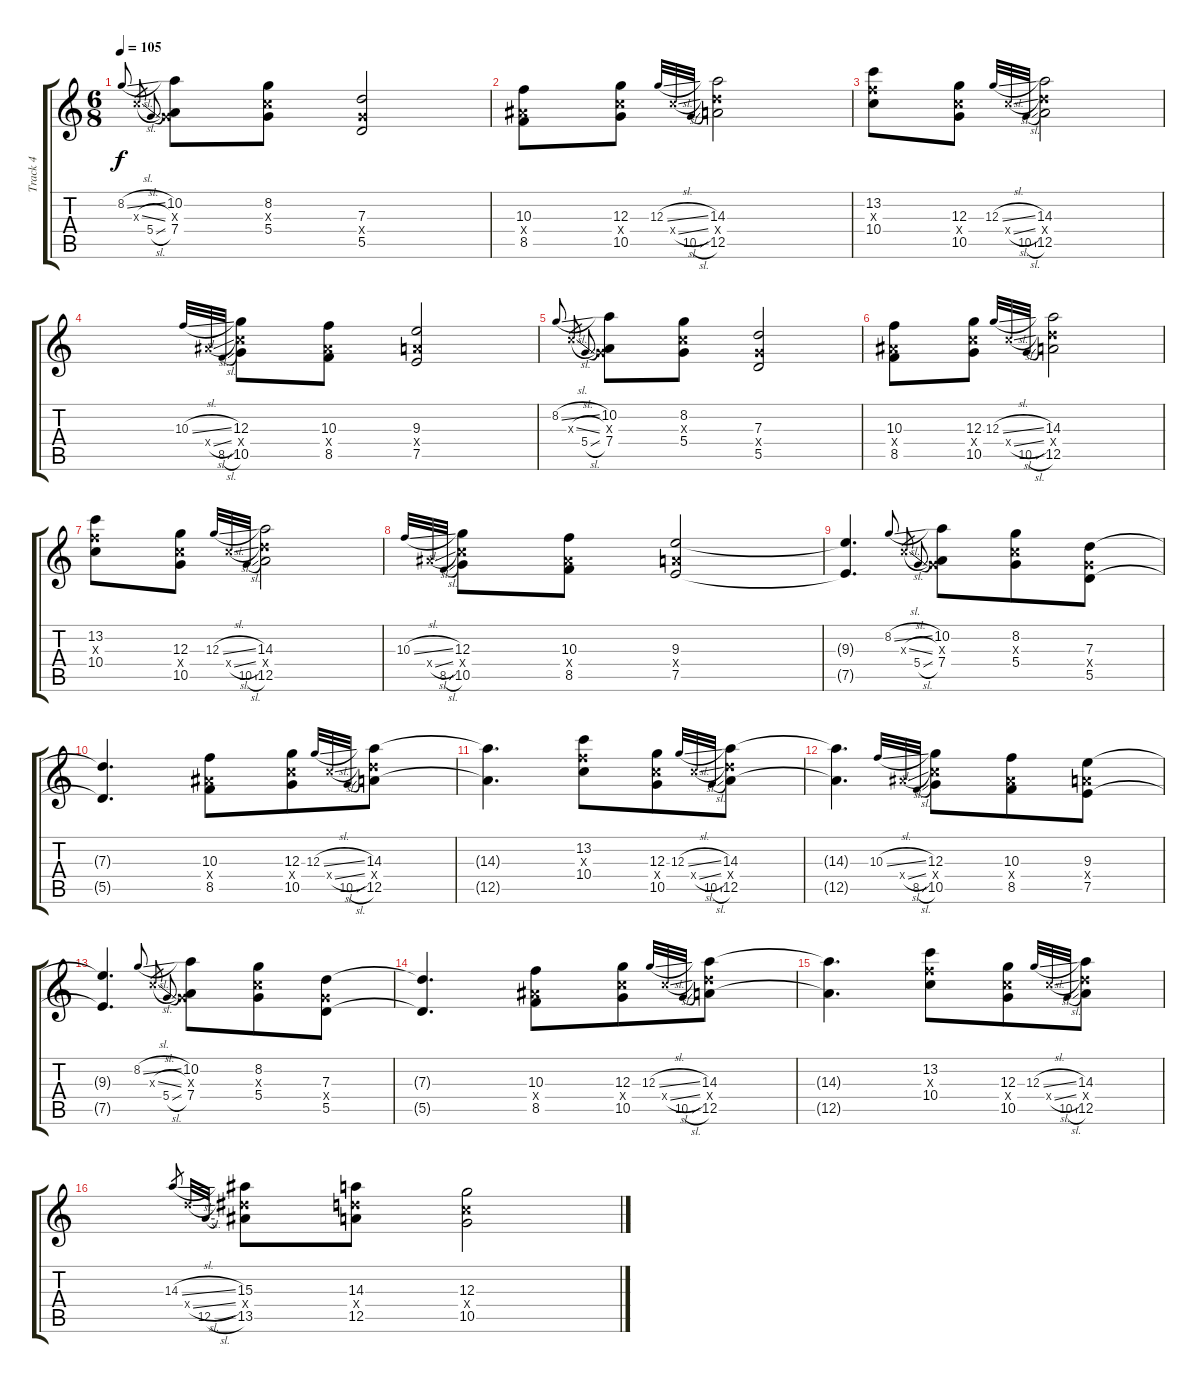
\track ("Track 4" "Track 4") {instrument distortionguitar}
\staff {score tabs}
\tuning (E4 B3 G3 D3 A2 D2) {hide}
\ts (6 8)
\tempo 105
\clef g2
\ks c
8.2{sl}.32{gr onbeat dy f} 5.3{sl x}.32{gr} 5.4{sl}.32{gr onbeat} (10.2 0.3{x} 7.4).8 (8.2 5.3{x} 5.4).8 (7.3 5.4{x} 5.5).2 |
(10.3 8.4{x} 8.5).8 (12.3 10.4{x} 10.5).8 12.3{sl}.32{gr onbeat} 10.4{sl x}.32{gr onbeat} 10.5{sl}.32{gr onbeat} (14.3 12.4{x} 12.5).2 |
(13.2 10.3{x} 10.4).8 (12.3 10.4{x} 10.5).8 12.3{sl}.32{gr onbeat} 10.4{sl x}.32{gr onbeat} 10.5{sl}.32{gr onbeat} (14.3 12.4{x} 12.5).2 |
10.3{sl}.32{gr onbeat} 8.4{sl x}.32{gr onbeat} 8.5{sl}.32{gr onbeat} (12.3 10.4{x} 10.5).8 (10.3 8.4{x} 8.5).8 (9.3 7.4{x} 7.5).2 |
8.2{sl}.32{gr onbeat} 5.3{sl x}.32{gr} 5.4{sl}.32{gr onbeat} (10.2 0.3{x} 7.4).8 (8.2 5.3{x} 5.4).8 (7.3 5.4{x} 5.5).2 |
(10.3 8.4{x} 8.5).8 (12.3 10.4{x} 10.5).8 12.3{sl}.32{gr onbeat} 10.4{sl x}.32{gr onbeat} 10.5{sl}.32{gr onbeat} (14.3 12.4{x} 12.5).2 |
(13.2 10.3{x} 10.4).8 (12.3 10.4{x} 10.5).8 12.3{sl}.32{gr onbeat} 10.4{sl x}.32{gr onbeat} 10.5{sl}.32{gr onbeat} (14.3 12.4{x} 12.5).2 |
10.3{sl}.32{gr onbeat} 8.4{sl x}.32{gr onbeat} 8.5{sl}.32{gr onbeat} (12.3 10.4{x} 10.5).8 (10.3 8.4{x} 8.5).8 (9.3 7.4{x} 7.5).2 |
(9.3{t} 7.5{t}).4{d} 8.2{sl}.32{gr onbeat} 5.3{sl x}.32{gr} 5.4{sl}.32{gr onbeat} (10.2 0.3{x} 7.4).8 (8.2 5.3{x} 5.4).8 (7.3 5.4{x} 5.5).8 |
(7.3{t} 5.5{t}).4{d} (10.3 8.4{x} 8.5).8 (12.3 10.4{x} 10.5).8 12.3{sl}.32{gr onbeat} 10.4{sl x}.32{gr onbeat} 10.5{sl}.32{gr onbeat} (14.3 12.4{x} 12.5).8 |
(14.3{t} 12.5{t}).4{d} (13.2 10.3{x} 10.4).8 (12.3 10.4{x} 10.5).8 12.3{sl}.32{gr onbeat} 10.4{sl x}.32{gr onbeat} 10.5{sl}.32{gr onbeat} (14.3 12.4{x} 12.5).8 |
(14.3{t} 12.5{t}).4{d} 10.3{sl}.32{gr onbeat} 8.4{sl x}.32{gr onbeat} 8.5{sl}.32{gr onbeat} (12.3 10.4{x} 10.5).8 (10.3 8.4{x} 8.5).8 (9.3 7.4{x} 7.5).8 |
(9.3{t} 7.5{t}).4{d} 8.2{sl}.32{gr onbeat} 5.3{sl x}.32{gr} 5.4{sl}.32{gr onbeat} (10.2 0.3{x} 7.4).8 (8.2 5.3{x} 5.4).8 (7.3 5.4{x} 5.5).8 |
(7.3{t} 5.5{t}).4{d} (10.3 8.4{x} 8.5).8 (12.3 10.4{x} 10.5).8 12.3{sl}.32{gr onbeat} 10.4{sl x}.32{gr onbeat} 10.5{sl}.32{gr onbeat} (14.3 12.4{x} 12.5).8 |
(14.3{t} 12.5{t}).4{d} (13.2 10.3{x} 10.4).8 (12.3 10.4{x} 10.5).8 12.3{sl}.32{gr onbeat} 10.4{sl x}.32{gr onbeat} 10.5{sl}.32{gr onbeat} (14.3 12.4{x} 12.5).8 |
14.3{sl}.32{gr} 12.4{sl x}.32{gr onbeat} 12.5{sl}.32{gr onbeat} (15.3 13.4{x} 13.5).8 (14.3 12.4{x} 12.5).8 (12.3 10.4{x} 10.5).2
